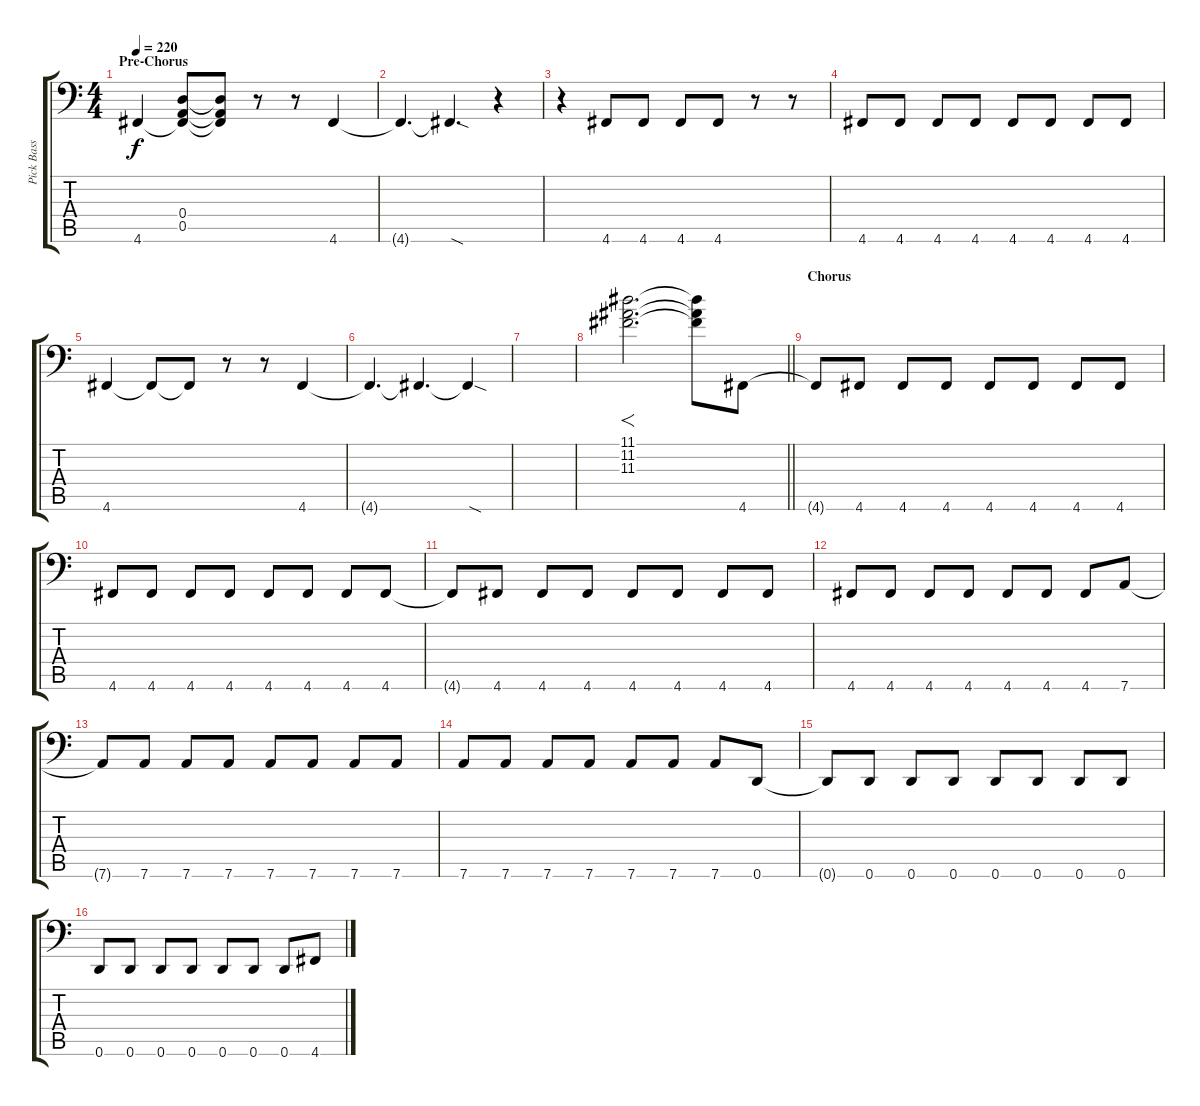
\track ("Pick Bass (Approx.)" "Pick Bass ") {instrument electricbassfinger}
\staff {score tabs}
\tuning (E3 B2 G2 D2 A1 D1) {hide}
\ts (4 4)
\section ("" "Pre-Chorus")
\tempo 220
\clef f4
\ks c
4.6.4{dy f} (0.4 0.5 4.6{t}).8 (0.4{t} 0.5{t} 4.6{t}).8 r.8 r.8 4.6.4 |
4.6{t}.4{d} 4.6{sod t}.4{d} r.4 |
r.4 4.6.8 4.6.8 4.6.8 4.6.8 r.8 r.8 |
4.6.8 4.6.8 4.6.8 4.6.8 4.6.8 4.6.8 4.6.8 4.6.8 |
4.6.4 4.6{t}.8 4.6{t}.8 r.8 r.8 4.6.4 |
4.6{t}.4{d} 4.6{t}.4{d} 4.6{sod t}.4 |
|
\barLineRight lightlight
(11.1 11.2 11.3).2{f d instrument reversecymbal} (11.1{t} 11.2{t} 11.3{t}).8 4.6.8{instrument electricbassfinger} |
\section ("" "Chorus")
4.6{t}.8 4.6.8 4.6.8 4.6.8 4.6.8 4.6.8 4.6.8 4.6.8 |
4.6.8 4.6.8 4.6.8 4.6.8 4.6.8 4.6.8 4.6.8 4.6.8 |
4.6{t}.8 4.6.8 4.6.8 4.6.8 4.6.8 4.6.8 4.6.8 4.6.8 |
4.6.8 4.6.8 4.6.8 4.6.8 4.6.8 4.6.8 4.6.8 7.6.8 |
7.6{t}.8 7.6.8 7.6.8 7.6.8 7.6.8 7.6.8 7.6.8 7.6.8 |
7.6.8 7.6.8 7.6.8 7.6.8 7.6.8 7.6.8 7.6.8 0.6.8 |
0.6{t}.8 0.6.8 0.6.8 0.6.8 0.6.8 0.6.8 0.6.8 0.6.8 |
0.6.8 0.6.8 0.6.8 0.6.8 0.6.8 0.6.8 0.6.8 4.6.8
